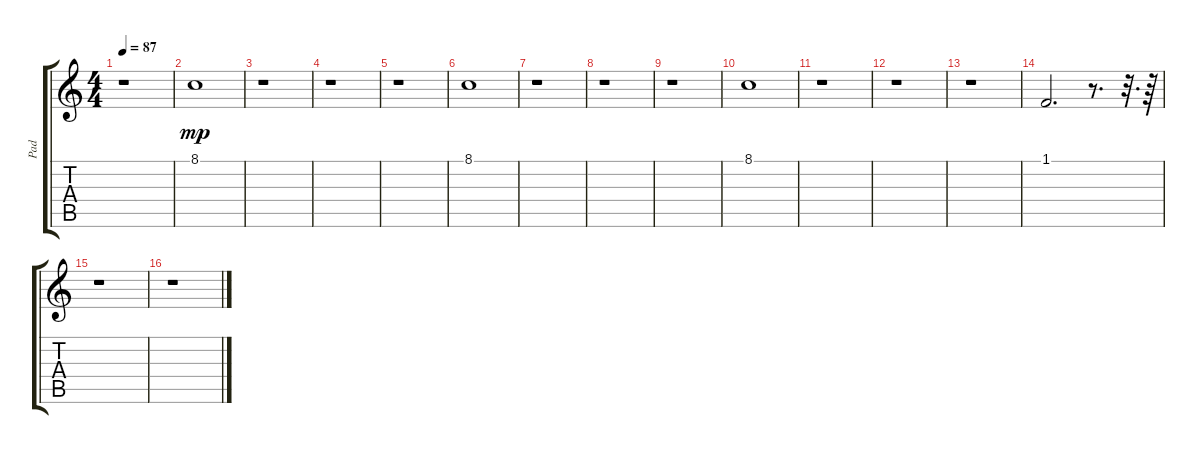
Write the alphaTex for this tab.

\track ("Pad" "Pad") {instrument pad7halo}
\staff {score tabs}
\tuning (E4 B3 G3 D3 A2 E2) {hide}
\ts (4 4)
\tempo 87
\clef g2
\ks c
r.1{dy mp} |
8.1.1 |
r.1 |
r.1 |
r.1 |
8.1.1 |
r.1 |
r.1 |
r.1 |
8.1.1 |
r.1 |
r.1 |
r.1 |
1.1.2{d} r.8{d} r.32{d} r.64 |
r.1 |
r.1
